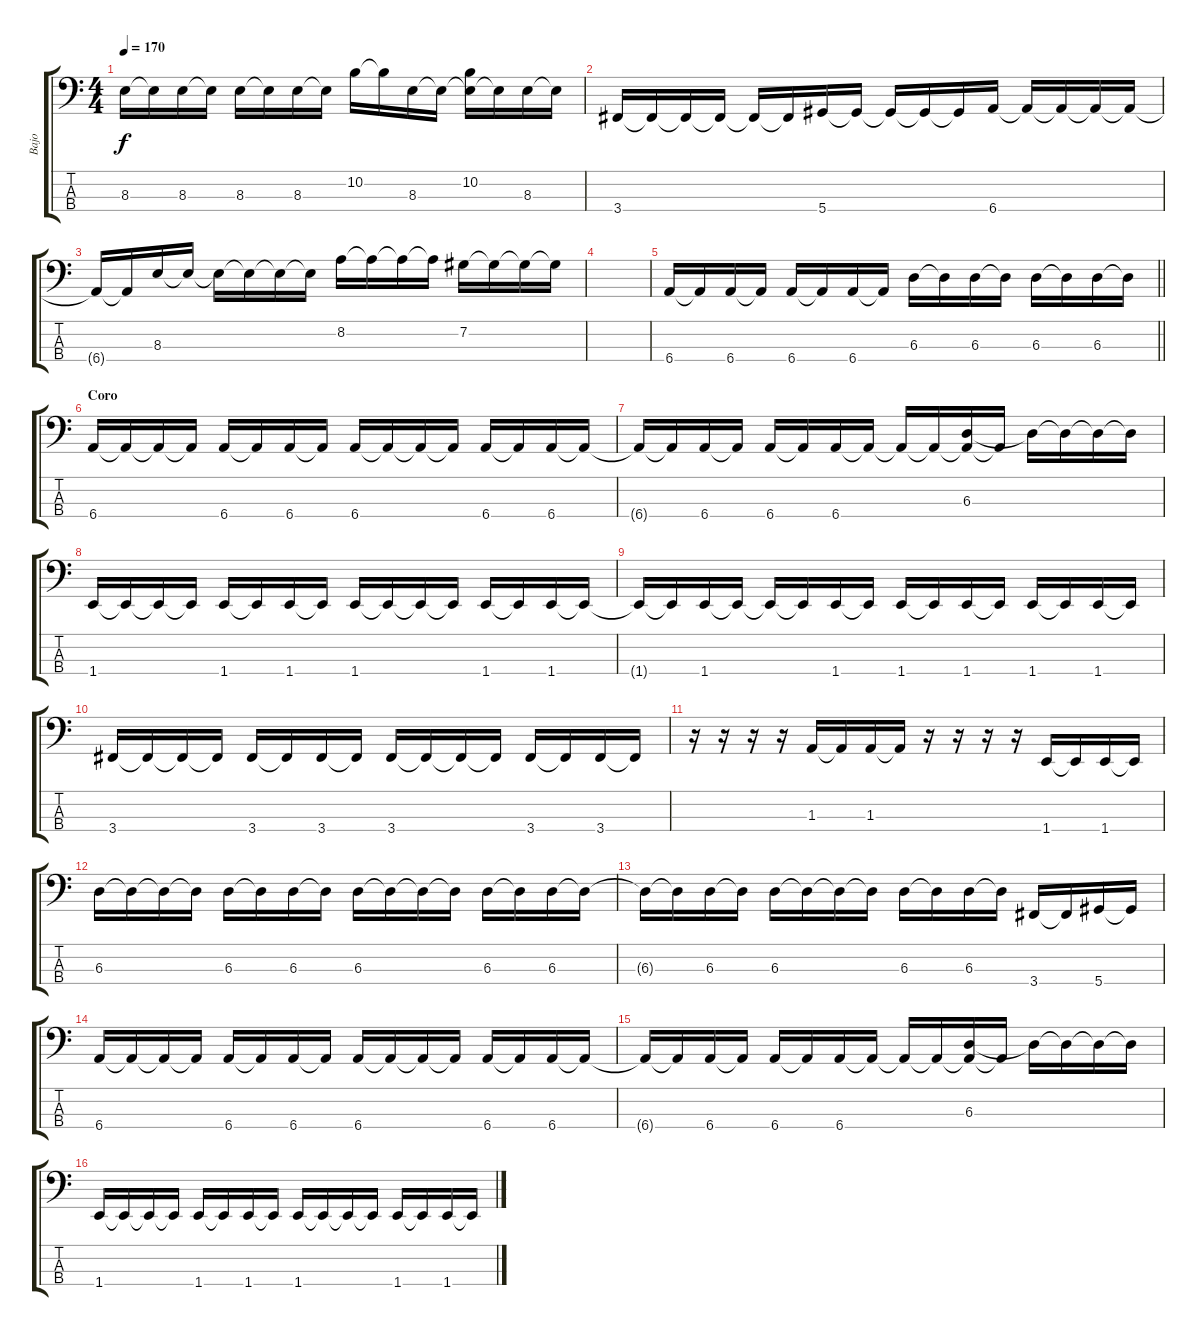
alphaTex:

\track ("Bajo" "Bajo") {instrument electricbasspick}
\staff {score tabs}
\tuning (Gb2 Db2 Ab1 Eb1) {hide}
\ts (4 4)
\tempo 170
\clef f4
\ks c
8.3.16{dy f} 8.3{t}.16 8.3.16 8.3{t}.16 8.3.16 8.3{t}.16 8.3.16 8.3{t}.16 10.2.16 10.2{t}.16 8.3.16 8.3{t}.16 (10.2 8.3{t}).16 8.3{t}.16 8.3.16 8.3{t}.16 |
3.4.16 3.4{t}.16 3.4{t}.16 3.4{t}.16 3.4{t}.16 3.4{t}.16 5.4.16 5.4{t}.16 5.4{t}.16 5.4{t}.16 5.4{t}.16 6.4.16 6.4{t}.16 6.4{t}.16 6.4{t}.16 6.4{t}.16 |
6.4{t}.16 6.4{t}.16 8.3.16 8.3{t}.16 8.3{t}.16 8.3{t}.16 8.3{t}.16 8.3{t}.16 8.2.16 8.2{t}.16 8.2{t}.16 8.2{t}.16 7.2.16 7.2{t}.16 7.2{t}.16 7.2{t}.16 |
|
\barLineRight lightlight
6.4.16 6.4{t}.16 6.4.16 6.4{t}.16 6.4.16 6.4{t}.16 6.4.16 6.4{t}.16 6.3.16 6.3{t}.16 6.3.16 6.3{t}.16 6.3.16 6.3{t}.16 6.3.16 6.3{t}.16 |
\section ("" "Coro")
6.4.16 6.4{t}.16 6.4{t}.16 6.4{t}.16 6.4.16 6.4{t}.16 6.4.16 6.4{t}.16 6.4.16 6.4{t}.16 6.4{t}.16 6.4{t}.16 6.4.16 6.4{t}.16 6.4.16 6.4{t}.16 |
6.4{t}.16 6.4{t}.16 6.4.16 6.4{t}.16 6.4.16 6.4{t}.16 6.4.16 6.4{t}.16 6.4{t}.16 6.4{t}.16 (6.3 6.4{t}).16 6.4{t}.16 6.3{t}.16 6.3{t}.16 6.3{t}.16 6.3{t}.16 |
1.4.16 1.4{t}.16 1.4{t}.16 1.4{t}.16 1.4.16 1.4{t}.16 1.4.16 1.4{t}.16 1.4.16 1.4{t}.16 1.4{t}.16 1.4{t}.16 1.4.16 1.4{t}.16 1.4.16 1.4{t}.16 |
1.4{t}.16 1.4{t}.16 1.4.16 1.4{t}.16 1.4{t}.16 1.4{t}.16 1.4.16 1.4{t}.16 1.4.16 1.4{t}.16 1.4.16 1.4{t}.16 1.4.16 1.4{t}.16 1.4.16 1.4{t}.16 |
3.4.16 3.4{t}.16 3.4{t}.16 3.4{t}.16 3.4.16 3.4{t}.16 3.4.16 3.4{t}.16 3.4.16 3.4{t}.16 3.4{t}.16 3.4{t}.16 3.4.16 3.4{t}.16 3.4.16 3.4{t}.16 |
r.16 r.16 r.16 r.16 1.3.16 1.3{t}.16 1.3.16 1.3{t}.16 r.16 r.16 r.16 r.16 1.4.16 1.4{t}.16 1.4.16 1.4{t}.16 |
6.3.16 6.3{t}.16 6.3{t}.16 6.3{t}.16 6.3.16 6.3{t}.16 6.3.16 6.3{t}.16 6.3.16 6.3{t}.16 6.3{t}.16 6.3{t}.16 6.3.16 6.3{t}.16 6.3.16 6.3{t}.16 |
6.3{t}.16 6.3{t}.16 6.3.16 6.3{t}.16 6.3.16 6.3{t}.16 6.3{t}.16 6.3{t}.16 6.3.16 6.3{t}.16 6.3.16 6.3{t}.16 3.4.16 3.4{t}.16 5.4.16 5.4{t}.16 |
6.4.16 6.4{t}.16 6.4{t}.16 6.4{t}.16 6.4.16 6.4{t}.16 6.4.16 6.4{t}.16 6.4.16 6.4{t}.16 6.4{t}.16 6.4{t}.16 6.4.16 6.4{t}.16 6.4.16 6.4{t}.16 |
6.4{t}.16 6.4{t}.16 6.4.16 6.4{t}.16 6.4.16 6.4{t}.16 6.4.16 6.4{t}.16 6.4{t}.16 6.4{t}.16 (6.3 6.4{t}).16 6.4{t}.16 6.3{t}.16 6.3{t}.16 6.3{t}.16 6.3{t}.16 |
1.4.16 1.4{t}.16 1.4{t}.16 1.4{t}.16 1.4.16 1.4{t}.16 1.4.16 1.4{t}.16 1.4.16 1.4{t}.16 1.4{t}.16 1.4{t}.16 1.4.16 1.4{t}.16 1.4.16 1.4{t}.16
